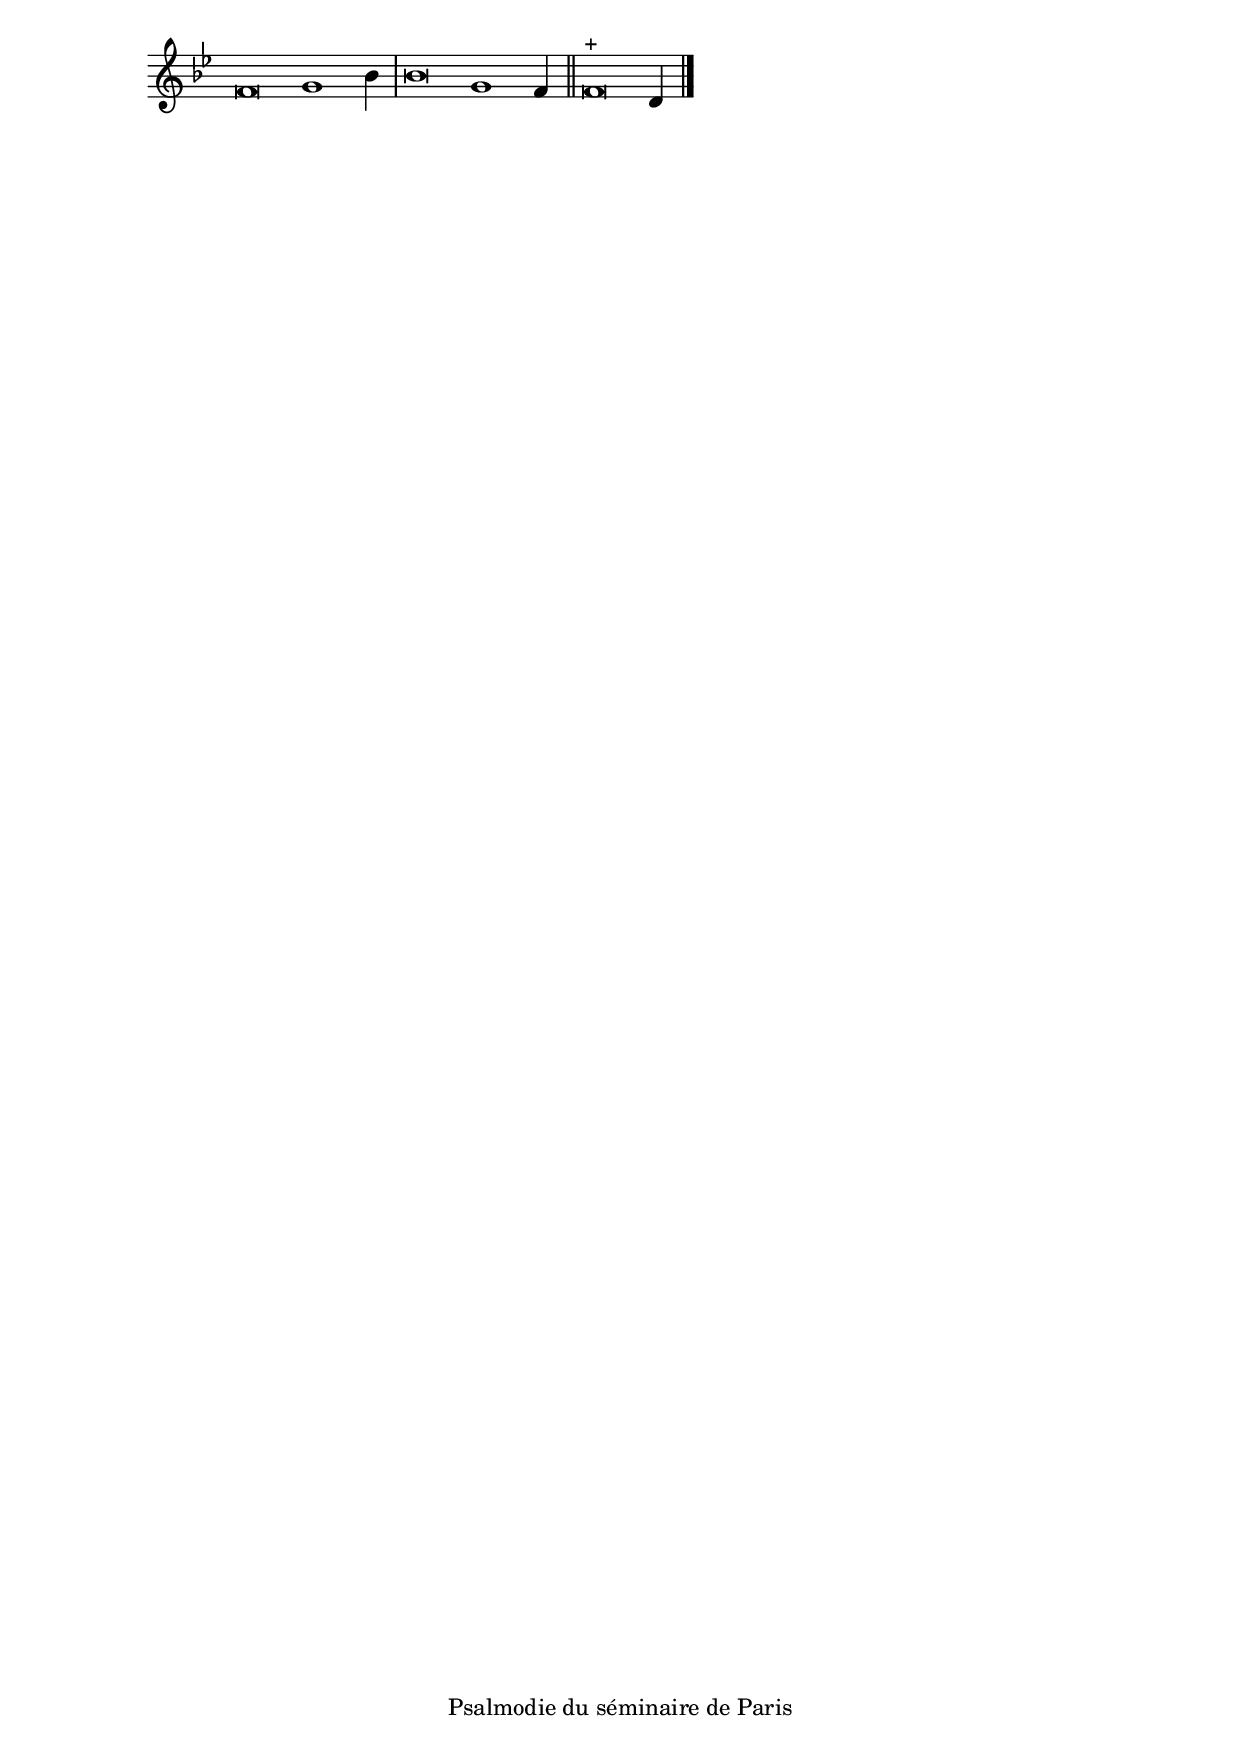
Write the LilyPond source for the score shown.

\version "2.20.0"
\language "italiano"

stemOff = \hide Staff.Stem
stemOn  = \undo \stemOff

\header {
  %title = "Psaume 134 I (vendredi III, vêpres)"
  %tagline = ##f
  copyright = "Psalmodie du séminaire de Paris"
}

\score {
  \new Staff \with { \remove "Time_signature_engraver" }
  \relative
  {
    \key sib \major
    \cadenzaOn
    \stemOff fa'\breve sol1 \stemOn sib4
    \bar "|"
    \stemOff sib\breve sol1 \stemOn fa4
    \bar "||"
    \stemOff fa\breve^\markup{+} \stemOn re4
    \bar "|."
  }
}